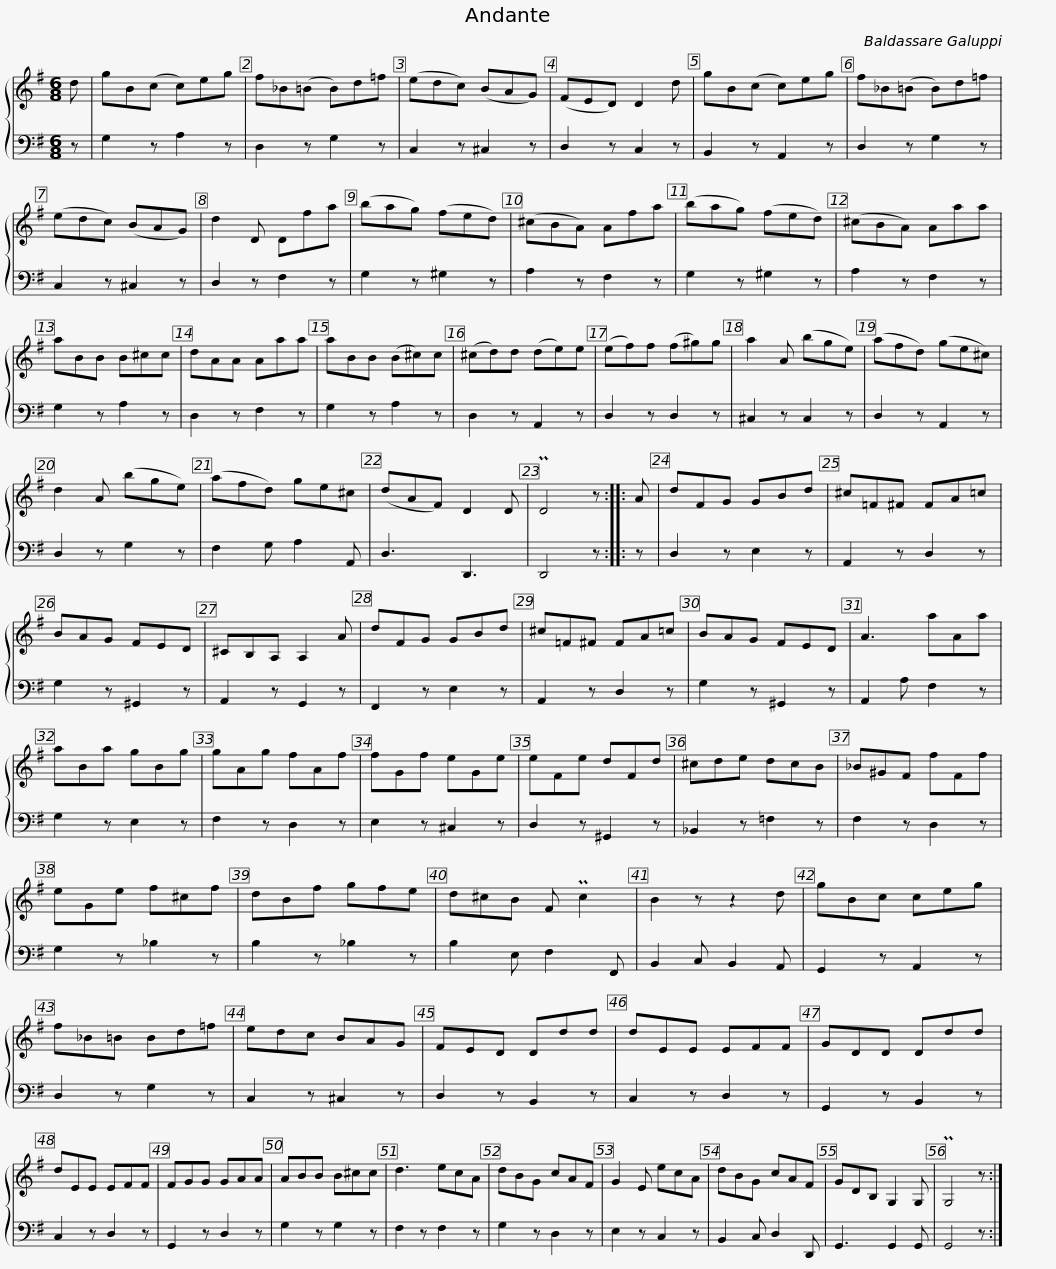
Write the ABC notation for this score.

X:1
%%score { 1 | 2 }
L:1/8
M:6/8
I:linebreak $
K:G
V:1 treble
V:2 bass
V:1
 d | gB(c c)eg | f_B(=B B)d=f | (edc) (BAG) |$ (FED) D2 d | %5
 gB(c c)eg | f_B(=B B)d=f | (edc) (BAG) | d2 D Dfa |$ (bag) (fed) | %10
 (^cBA) Afa | (bag) (fed) | (^cBA) Aaa | aBB B^cc |$ dAA Aaa | %15
 aBB (B^c)c | (^cd)d (de)e | (ef)f (f^g)g | a2 A (bge) |$ (afd) (ge^c) | %20
 d2 A (bge) | (afd) ge^c | (dAF) D2 D | PD4 z ::$ A | %25
 dFG GBd | ^c=F^F FA=c | BAG FED | ^CB,A, A,2 A | dFG GBd |$ %30
 ^c=F^F FA=c | BAG FED | A3 aAa | aBa gBg | gAg fAf |$ %35
 fGf eGe | eFe dFd | ^cde dcB | _B^GF fFf | eGe f^cf |$ %40
 dBf gfe | d^cB F Pc2 | B2 z z2 d | gBc ceg | f_B=B Bd=f |$ %45
 edc BAG | FED Ddd | dEE EFF | GDD Ddd | dEE EFF |$ %50
 FGG GAA | ABB B^cc | d3 ecA | dBG cAF | G2 E ecA |$ %55
 dBG cAF | GDB, G,2 G, | PG,4 z :| %58
V:2
 z | G,2 z A,2 z | D,2 z G,2 z | C,2 z ^C,2 z |$ D,2 z C,2 z | %5
 B,,2 z A,,2 z | D,2 z G,2 z | C,2 z ^C,2 z | D,2 z F,2 z |$ G,2 z ^G,2 z | %10
 A,2 z F,2 z | G,2 z ^G,2 z | A,2 z F,2 z | G,2 z A,2 z |$ D,2 z F,2 z | %15
 G,2 z A,2 z | D,2 z A,,2 z | D,2 z D,2 z | ^C,2 z C,2 z |$ D,2 z A,,2 z | %20
 D,2 z G,2 z | F,2 G, A,2 A,, | D,3 D,,3 | D,,4 z ::$ z | %25
 D,2 z E,2 z | A,,2 z D,2 z | G,2 z ^G,,2 z | A,,2 z G,,2 z | F,,2 z E,2 z |$ %30
 A,,2 z D,2 z | G,2 z ^G,,2 z | A,,2 A, F,2 z | G,2 z E,2 z | F,2 z D,2 z |$ %35
 E,2 z ^C,2 z | D,2 z ^G,,2 z | _B,,2 z =F,2 z | F,2 z D,2 z | G,2 z _B,2 z |$ %40
 B,2 z _B,2 z | B,2 E, F,2 F,, | B,,2 C, B,,2 A,, | G,,2 z A,,2 z | D,2 z G,2 z |$ %45
 C,2 z ^C,2 z | D,2 z B,,2 z | C,2 z D,2 z | G,,2 z B,,2 z | C,2 z D,2 z |$ %50
 G,,2 z D,2 z | G,2 z G,2 z | F,2 z F,2 z | G,2 z D,2 z | E,2 z C,2 z |$ %55
 B,,2 C, D,2 D,, | G,,3 G,,2 G,, | G,,4 z :| %58
